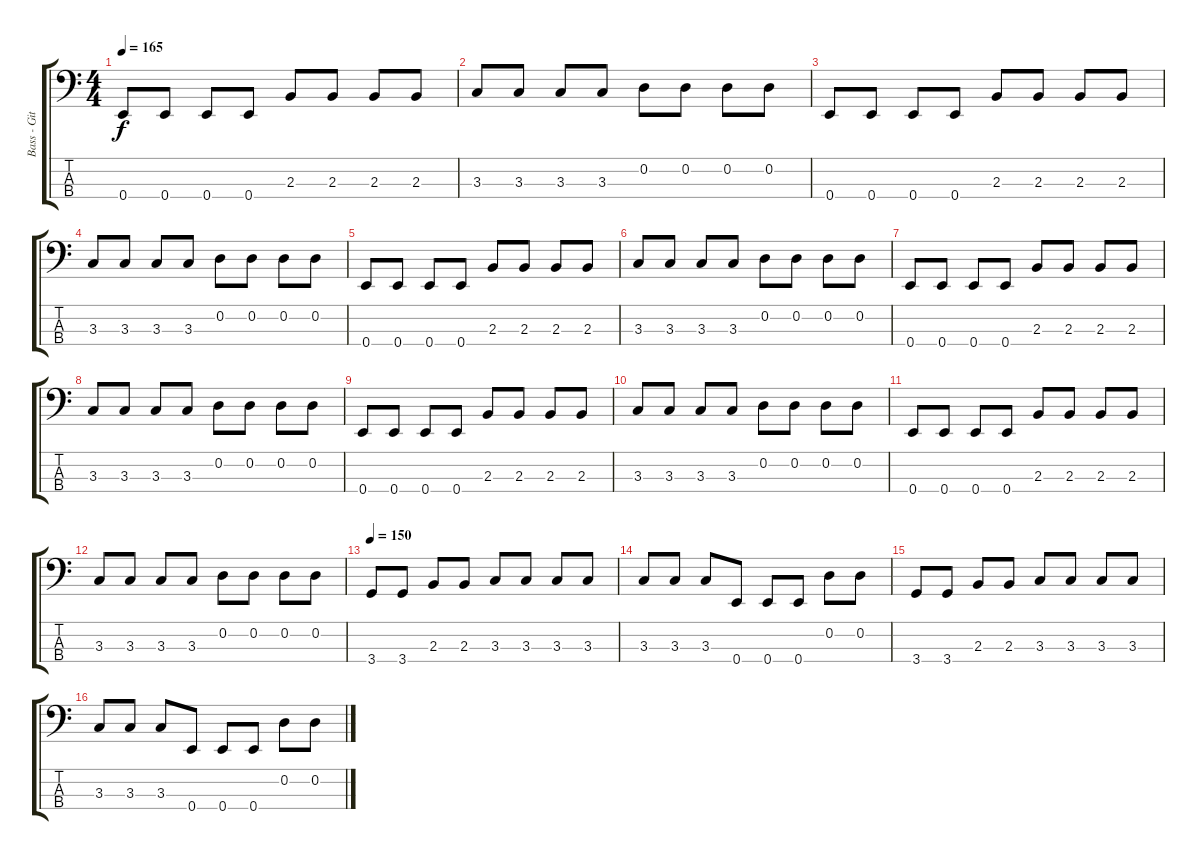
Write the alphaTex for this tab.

\track ("Bass - Gitarre" "Bass - Git") {instrument electricbasspick}
\staff {score tabs}
\tuning (G2 D2 A1 E1) {hide}
\ts (4 4)
\tempo 165
\clef f4
\ks c
0.4.8{dy f} 0.4.8 0.4.8 0.4.8 2.3.8 2.3.8 2.3.8 2.3.8 |
3.3.8 3.3.8 3.3.8 3.3.8 0.2.8 0.2.8 0.2.8 0.2.8 |
0.4.8 0.4.8 0.4.8 0.4.8 2.3.8 2.3.8 2.3.8 2.3.8 |
3.3.8 3.3.8 3.3.8 3.3.8 0.2.8 0.2.8 0.2.8 0.2.8 |
0.4.8 0.4.8 0.4.8 0.4.8 2.3.8 2.3.8 2.3.8 2.3.8 |
3.3.8 3.3.8 3.3.8 3.3.8 0.2.8 0.2.8 0.2.8 0.2.8 |
0.4.8 0.4.8 0.4.8 0.4.8 2.3.8 2.3.8 2.3.8 2.3.8 |
3.3.8 3.3.8 3.3.8 3.3.8 0.2.8 0.2.8 0.2.8 0.2.8 |
0.4.8 0.4.8 0.4.8 0.4.8 2.3.8 2.3.8 2.3.8 2.3.8 |
3.3.8 3.3.8 3.3.8 3.3.8 0.2.8 0.2.8 0.2.8 0.2.8 |
0.4.8 0.4.8 0.4.8 0.4.8 2.3.8 2.3.8 2.3.8 2.3.8 |
3.3.8 3.3.8 3.3.8 3.3.8 0.2.8 0.2.8 0.2.8 0.2.8 |
\tempo 150
3.4.8 3.4.8 2.3.8 2.3.8 3.3.8 3.3.8 3.3.8 3.3.8 |
3.3.8 3.3.8 3.3.8 0.4.8 0.4.8 0.4.8 0.2.8 0.2.8 |
3.4.8 3.4.8 2.3.8 2.3.8 3.3.8 3.3.8 3.3.8 3.3.8 |
3.3.8 3.3.8 3.3.8 0.4.8 0.4.8 0.4.8 0.2.8 0.2.8
